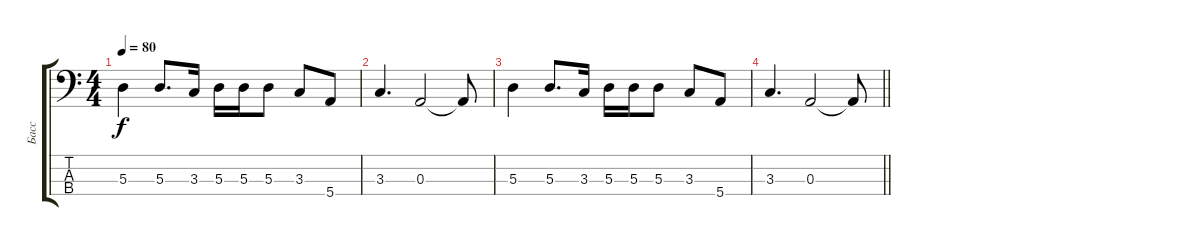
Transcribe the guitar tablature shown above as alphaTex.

\track ("Басс" "Басс") {instrument slapbass1}
\staff {score tabs}
\tuning (G2 D2 A1 E1) {hide}
\ts (4 4)
\tempo 80
\clef f4
\ks c
5.3.4{dy f} 5.3.8{d} 3.3.16 5.3.16 5.3.16 5.3.8 3.3.8 5.4.8 |
3.3.4{d} 0.3.2 0.3{t}.8 |
5.3.4 5.3.8{d} 3.3.16 5.3.16 5.3.16 5.3.8 3.3.8 5.4.8 |
\barLineRight lightlight
3.3.4{d} 0.3.2 0.3{t}.8
